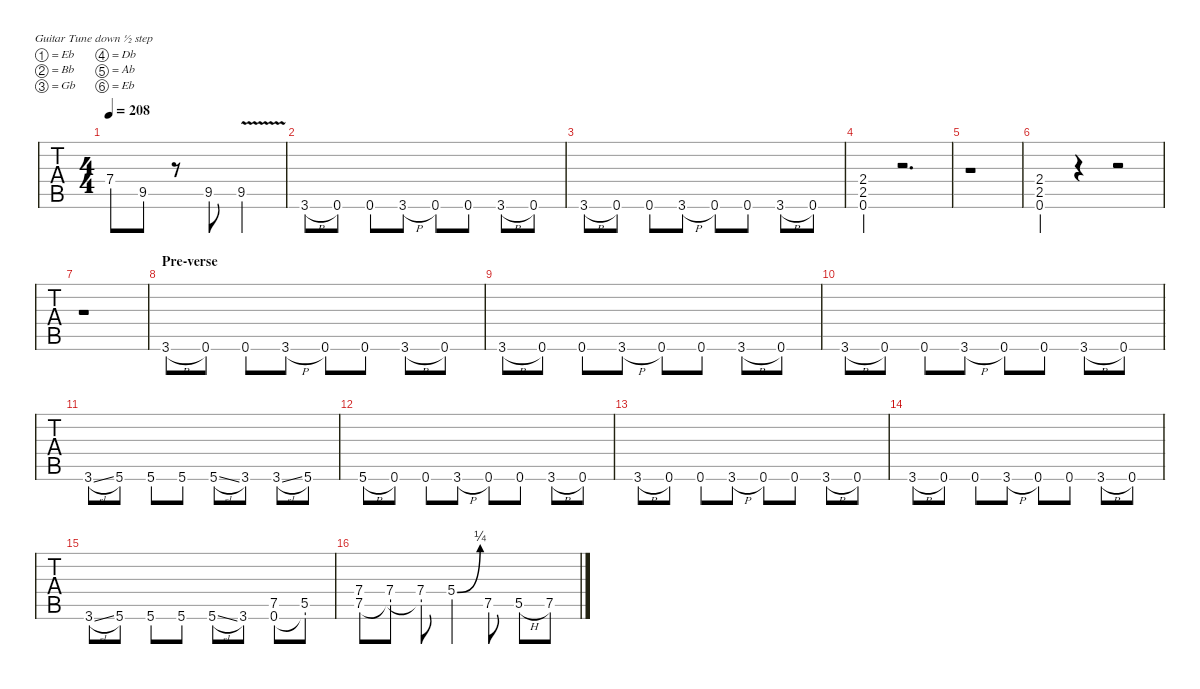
\defaultSystemsLayout 4
\hideDynamics
\bracketExtendMode nobrackets
\otherSystemsTrackNameOrientation horizontal
\track ("Rhythm Guitar 2 (Kirk)" "   ") {multiBarRest instrument distortionguitar}
\staff {tabs}
\tuning (Eb4 Bb3 Gb3 Db3 Ab2 Eb2)
\ts (4 4)
\tempo 208
\clef g2
\ks c
7.4{acc #}.8{dy mf} 9.5.8 r.8 9.5.8 9.5{v}.2 |
3.6{h acc #}.8 0.6{acc #}.8 0.6{acc #}.8 3.6{h acc #}.8 0.6{acc #}.8 0.6{acc #}.8 3.6{h acc #}.8 0.6{acc #}.8 |
3.6{h acc #}.8 0.6{acc #}.8 0.6{acc #}.8 3.6{h acc #}.8 0.6{acc #}.8 0.6{acc #}.8 3.6{h acc #}.8 0.6{acc #}.8 |
(0.6{acc #} 2.5{acc #} 2.4{acc #}).4 r.2{d} |
r.1 |
(0.6{acc #} 2.5{acc #} 2.4{acc #}).4 r.4 r.2 |
r.1 |
\section ("" "Pre-verse")
3.6{h acc #}.8 0.6{acc #}.8 0.6{acc #}.8 3.6{h acc #}.8 0.6{acc #}.8 0.6{acc #}.8 3.6{h acc #}.8 0.6{acc #}.8 |
3.6{h acc #}.8 0.6{acc #}.8 0.6{acc #}.8 3.6{h acc #}.8 0.6{acc #}.8 0.6{acc #}.8 3.6{h acc #}.8 0.6{acc #}.8 |
3.6{h acc #}.8 0.6{acc #}.8 0.6{acc #}.8 3.6{h acc #}.8 0.6{acc #}.8 0.6{acc #}.8 3.6{h acc #}.8 0.6{acc #}.8 |
3.6{sl acc #}.8 5.6{acc #}.8 5.6{acc #}.8 5.6{acc #}.8 5.6{sl acc #}.8 3.6{acc #}.8 3.6{sl acc #}.8 5.6{acc #}.8 |
5.6{h acc #}.8 0.6{acc #}.8 0.6{acc #}.8 3.6{h acc #}.8 0.6{acc #}.8 0.6{acc #}.8 3.6{h acc #}.8 0.6{acc #}.8 |
3.6{h acc #}.8 0.6{acc #}.8 0.6{acc #}.8 3.6{h acc #}.8 0.6{acc #}.8 0.6{acc #}.8 3.6{h acc #}.8 0.6{acc #}.8 |
3.6{h acc #}.8 0.6{acc #}.8 0.6{acc #}.8 3.6{h acc #}.8 0.6{acc #}.8 0.6{acc #}.8 3.6{h acc #}.8 0.6{acc #}.8 |
3.6{sl acc #}.8 5.6{acc #}.8 5.6{acc #}.8 5.6{acc #}.8 5.6{sl acc #}.8 3.6{acc #}.8 (0.6{acc #} 7.5{acc #}).8 (5.5{acc #} 0.6{t acc #}).8 |
(7.4{acc #} 7.5{acc #}).8 (7.4{acc #} 7.5{t acc #}).8 (7.4{acc #} 7.5{t acc #}).8 5.4{be (bend 0 0 13.2 1) acc #}.4 7.5{acc #}.8 5.5{h acc #}.8 7.5{acc #}.8
